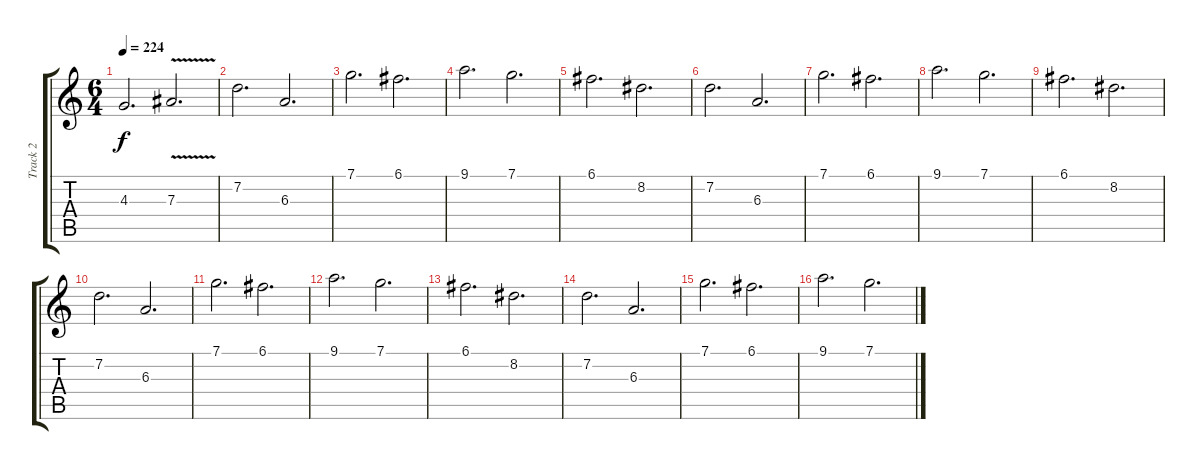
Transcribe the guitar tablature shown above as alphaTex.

\track ("Track 2" "Track 2") {instrument distortionguitar}
\staff {score tabs}
\tuning (C4 G3 Eb3 Bb2 F2 C2) {hide}
\ts (6 4)
\tempo 224
\clef g2
\ks c
4.3.2{d dy f} 7.3{v}.2{d} |
7.2.2{d} 6.3.2{d} |
7.1.2{d} 6.1.2{d} |
9.1.2{d} 7.1.2{d} |
6.1.2{d} 8.2.2{d} |
7.2.2{d} 6.3.2{d} |
7.1.2{d} 6.1.2{d} |
9.1.2{d} 7.1.2{d} |
6.1.2{d} 8.2.2{d} |
7.2.2{d} 6.3.2{d} |
7.1.2{d} 6.1.2{d} |
9.1.2{d} 7.1.2{d} |
6.1.2{d} 8.2.2{d} |
7.2.2{d} 6.3.2{d} |
7.1.2{d} 6.1.2{d} |
9.1.2{d} 7.1.2{d}
